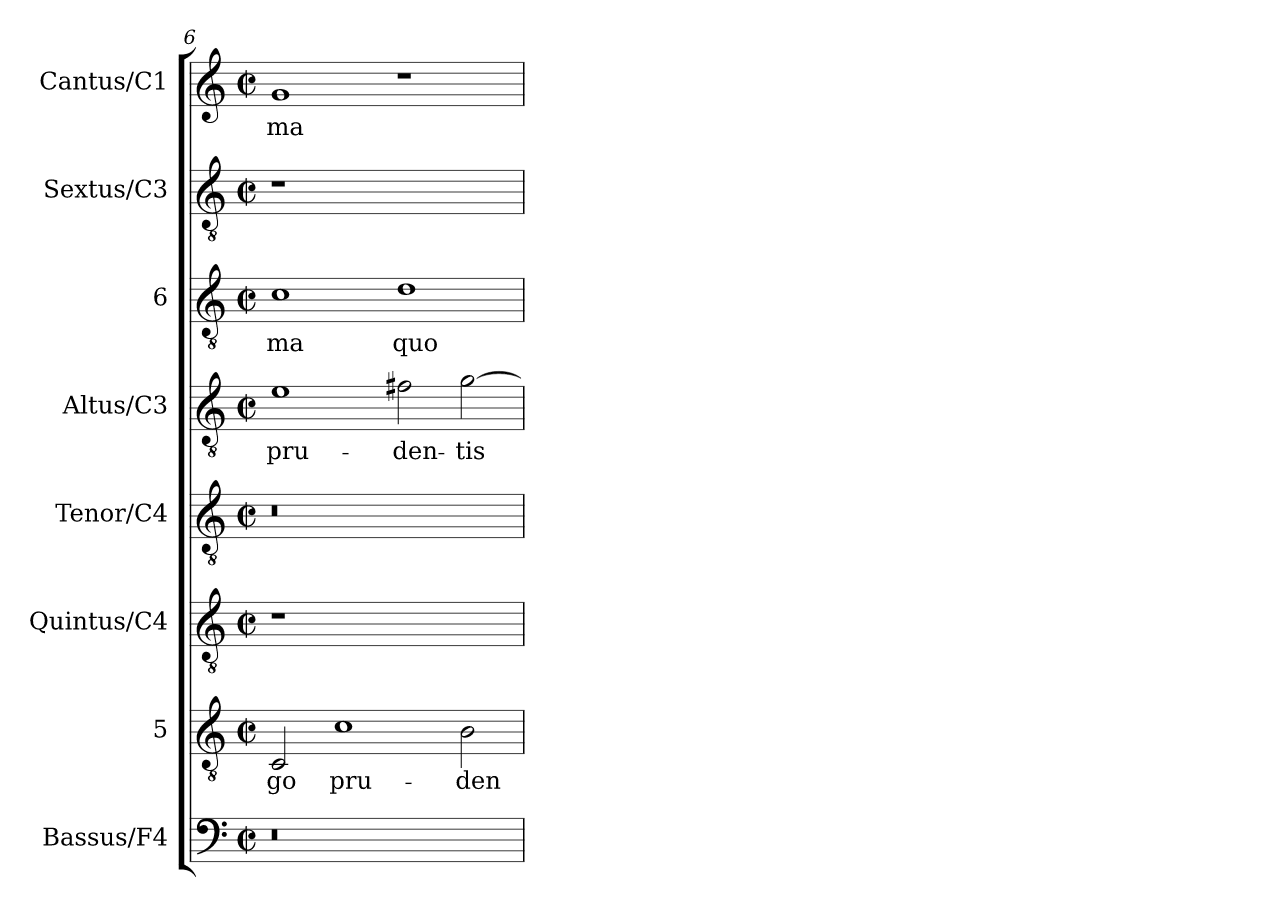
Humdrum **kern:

**kern	**kern	**text	**kern	**kern	**kern	**text	**kern	**text	**kern	**kern	**text
*part8	*part7	*part7	*part6	*part5	*part4	*part4	*part3	*part3	*part2	*part1	*part1
*staff8	*staff7	*staff7	*staff6	*staff5	*staff4	*staff4	*staff3	*staff3	*staff2	*staff1	*staff1
*I"Bassus/F4	*I"5	*	*I"Quintus/C4	*I"Tenor/C4	*I"Altus/C3	*	*I"6	*	*I"Sextus/C3	*I"Cantus/C1	*
*I'B	*	*	*	*I'T	*I'A	*	*	*	*	*I'C	*
!!LO:LB:g=z
*clefF4	*clefGv2	*	*clefGv2	*clefGv2	*clefGv2	*	*clefGv2	*	*clefGv2	*clefG2	*
*k[]	*k[]	*	*k[]	*k[]	*k[]	*	*k[]	*	*k[]	*k[]	*
*C:	*C:	*	*C:	*C:	*C:	*	*C:	*	*C:	*C:	*
*M2/2	*M2/2	*	*M2/2	*M2/2	*M2/2	*	*M2/2	*	*M2/2	*M2/2	*
*met(c|)	*met(c|)	*	*met(c|)	*met(c|)	*met(c|)	*	*met(c|)	*	*met(c|)	*met(c|)	*
=6	=6	=6	=6	=6	=6	=6	=6	=6	=6	=6	=6
!	!	!LO:LY:b:cj	!	!	!	!LO:LY:b:cj	!	!LO:LY:b:cj	!	!	!LO:LY:b:cj
0r	2C/	go	1r	0r	1e	pru-	1c	ma	1r	1g	-ma
!	!	!LO:LY:b:cj	!	!	!	!	!	!	!	!	!
.	1c	pru-	.	.	.	.	.	.	.	.	.
!	!	!	!	!	!	!LO:LY:b:cj	!	!LO:LY:b:cj	!	!	!
.	.	.	1ryy	.	2f#X\	-den-	1d	quo	1ryy	1r	.
!	!	!LO:LY:b:cj	!	!	!	!LO:LY:b:cj	!	!	!	!	!
.	2B\	-den-	.	.	[>2g\	-tis-	.	.	.	.	.
=	=	=	=	=	=	=	=	=	=	=	=
*-	*-	*-	*-	*-	*-	*-	*-	*-	*-	*-	*-
